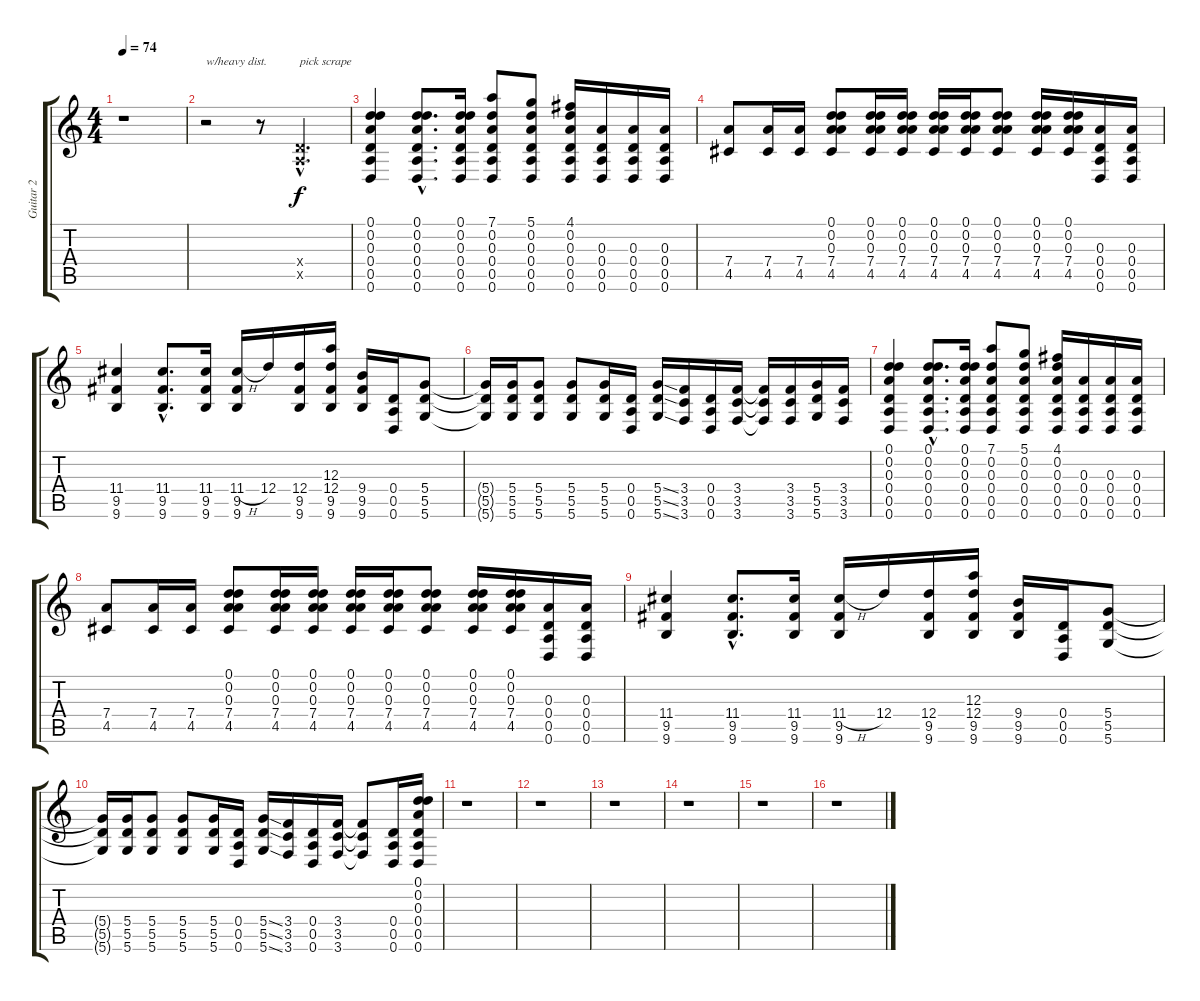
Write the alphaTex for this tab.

\track ("Guitar 2" "Guitar 2") {instrument distortionguitar}
\staff {score tabs}
\tuning (D4 D4 A3 D3 A2 D2) {hide}
\ts (4 4)
\tempo 74
\clef g2
\ks c
r.1{dy f} |
r.2{txt "w/heavy dist." instrument distortionguitar} r.8 (0.4{hac x} 0.5{hac x}).4{d txt "pick scrape"} |
(0.1 0.2 0.3 0.4 0.5 0.6).4 (0.1{hac} 0.2{hac} 0.3{hac} 0.4{hac} 0.5{hac} 0.6{hac}).8{d} (0.1 0.2 0.3 0.4 0.5 0.6).16 (7.1 0.2 0.3 0.4 0.5 0.6).8 (5.1 0.2 0.3 0.4 0.5 0.6).8 (4.1 0.2 0.3 0.4 0.5 0.6).16 (0.3 0.4 0.5 0.6).16 (0.3 0.4 0.5 0.6).16 (0.3 0.4 0.5 0.6).16 |
(7.4 4.5).8 (7.4 4.5).16 (7.4 4.5).16 (0.1 0.2 0.3 7.4 4.5).8 (0.1 0.2 0.3 7.4 4.5).16 (0.1 0.2 0.3 7.4 4.5).16 (0.1 0.2 0.3 7.4 4.5).16 (0.1 0.2 0.3 7.4 4.5).16 (0.1 0.2 0.3 7.4 4.5).8 (0.1 0.2 0.3 7.4 4.5).16 (0.1 0.2 0.3 7.4 4.5).16 (0.3 0.4 0.5 0.6).16 (0.3 0.4 0.5 0.6).16 |
(11.4 9.5 9.6).4 (11.4{hac} 9.5{hac} 9.6{hac}).8{d} (11.4 9.5 9.6).16 (11.4{h} 9.5 9.6).16 12.4.16 (12.4 9.5 9.6).16 (12.3 12.4 9.5 9.6).16 (9.4 9.5 9.6).16 (0.4 0.5 0.6).16 (5.4 5.5 5.6).8 |
(5.4{t} 5.5{t} 5.6{t}).16 (5.4 5.5 5.6).16 (5.4 5.5 5.6).8 (5.4 5.5 5.6).8 (5.4 5.5 5.6).16 (0.4 0.5 0.6).16 (5.4{ss} 5.5{ss} 5.6{ss}).16 (3.4 3.5 3.6).16 (0.4 0.5 0.6).16 (3.4 3.5 3.6).16 (3.4{t} 3.5{t} 3.6{t}).16 (3.4 3.5 3.6).16 (5.4 5.5 5.6).16 (3.4 3.5 3.6).16 |
(0.1 0.2 0.3 0.4 0.5 0.6).4 (0.1{hac} 0.2{hac} 0.3{hac} 0.4{hac} 0.5{hac} 0.6{hac}).8{d} (0.1 0.2 0.3 0.4 0.5 0.6).16 (7.1 0.2 0.3 0.4 0.5 0.6).8 (5.1 0.2 0.3 0.4 0.5 0.6).8 (4.1 0.2 0.3 0.4 0.5 0.6).16 (0.3 0.4 0.5 0.6).16 (0.3 0.4 0.5 0.6).16 (0.3 0.4 0.5 0.6).16 |
(7.4 4.5).8 (7.4 4.5).16 (7.4 4.5).16 (0.1 0.2 0.3 7.4 4.5).8 (0.1 0.2 0.3 7.4 4.5).16 (0.1 0.2 0.3 7.4 4.5).16 (0.1 0.2 0.3 7.4 4.5).16 (0.1 0.2 0.3 7.4 4.5).16 (0.1 0.2 0.3 7.4 4.5).8 (0.1 0.2 0.3 7.4 4.5).16 (0.1 0.2 0.3 7.4 4.5).16 (0.3 0.4 0.5 0.6).16 (0.3 0.4 0.5 0.6).16 |
(11.4 9.5 9.6).4 (11.4{hac} 9.5{hac} 9.6{hac}).8{d} (11.4 9.5 9.6).16 (11.4{h} 9.5 9.6).16 12.4.16 (12.4 9.5 9.6).16 (12.3 12.4 9.5 9.6).16 (9.4 9.5 9.6).16 (0.4 0.5 0.6).16 (5.4 5.5 5.6).8 |
(5.4{t} 5.5{t} 5.6{t}).16 (5.4 5.5 5.6).16 (5.4 5.5 5.6).8 (5.4 5.5 5.6).8 (5.4 5.5 5.6).16 (0.4 0.5 0.6).16 (5.4{ss} 5.5{ss} 5.6{ss}).16 (3.4 3.5 3.6).16 (0.4 0.5 0.6).16 (3.4 3.5 3.6).16 (3.4{t} 3.5{t} 3.6{t}).8 (0.4 0.5 0.6).16 (0.1 0.2 0.3 0.4 0.5 0.6).16 |
r.1 |
r.1 |
r.1 |
r.1 |
r.1 |
r.1
